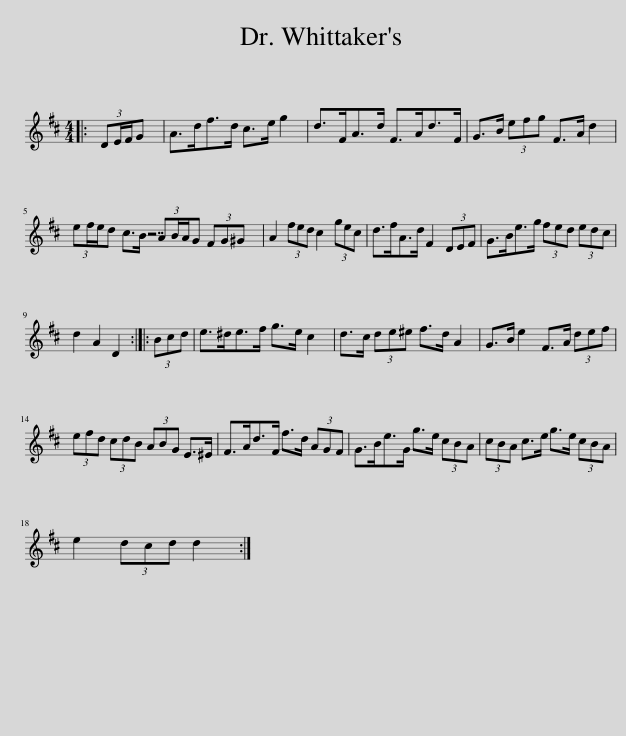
X:1
L:1/8
M:4/4
I:linebreak $
K:D
V:1 treble
V:1
|: (3DE/F/G x/24 | A>df>d c>e g2 | d>FA>d F>Ad>F | G>B (3efg F>A d2 |$ (3ef/e/d c>B (3AB/A/G (3FG^G x/12 | %5
 A2 (3fed c2 (3gec | d>fA>d F2 (3DEF | G>Be>g (3fed (3edc |$ d2 A2 D2 :: (3Bcd | %10
 e>^de>f g>e c2 | d>c (3de^e f>d A2 | G>B e2 F>A (3def |$ (3efd (3cdB (3ABG E>^E | F>Ad>F f>d (3AGF | %15
 G>Be>G g>e (3cBA | (3cBA c>e g>e (3cBA |$ e2 (3dcd d2 :| %18
